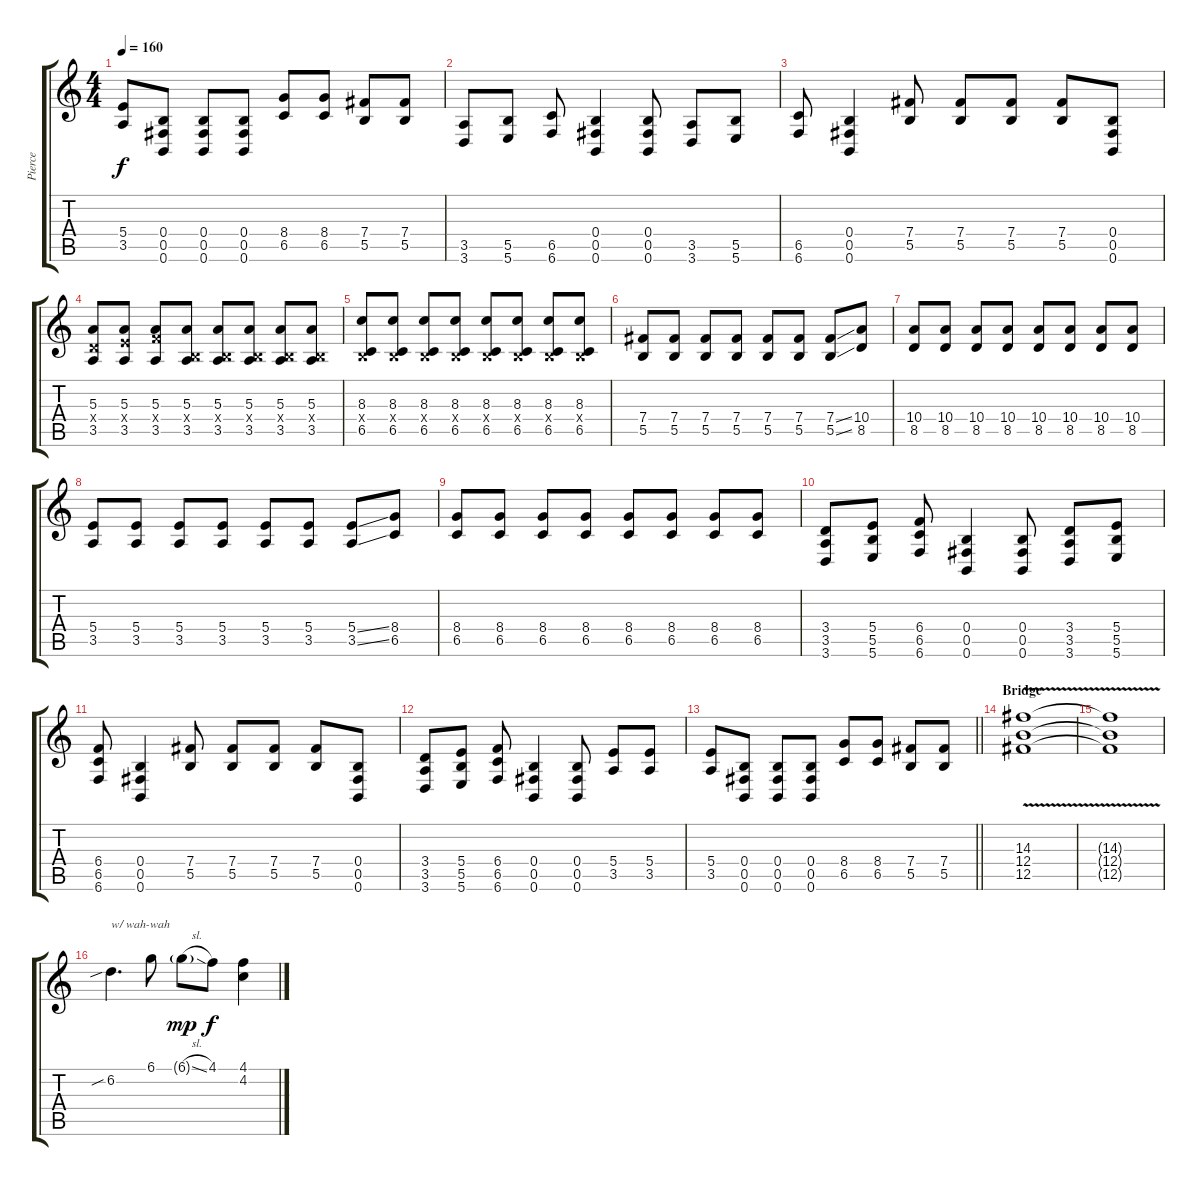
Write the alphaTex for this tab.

\track ("Pierce" "Pierce") {instrument distortionguitar}
\staff {score tabs}
\tuning (Db4 Ab3 E3 B2 Gb2 B1) {hide}
\ts (4 4)
\tempo 160
\clef g2
\ks c
(5.4 3.5).8{dy f} (0.4 0.5 0.6).8 (0.4 0.5 0.6).8 (0.4 0.5 0.6).8 (8.4 6.5).8 (8.4 6.5).8 (7.4 5.5).8 (7.4 5.5).8 |
(3.5 3.6).8 (5.5 5.6).8 (6.5 6.6).8 (0.4 0.5 0.6).4 (0.4 0.5 0.6).8 (3.5 3.6).8 (5.5 5.6).8 |
(6.5 6.6).8 (0.4 0.5 0.6).4 (7.4 5.5).8 (7.4 5.5).8 (7.4 5.5).8 (7.4 5.5).8 (0.4 0.5 0.6).8 |
(5.3 3.4{x} 3.5).8 (5.3 5.4{x} 3.5).8 (5.3 6.4{x} 3.5).8 (5.3 0.4{x} 3.5).8 (5.3 0.4{x} 3.5).8 (5.3 0.4{x} 3.5).8 (5.3 0.4{x} 3.5).8 (5.3 0.4{x} 3.5).8 |
(8.3 0.4{x} 6.5).8 (8.3 0.4{x} 6.5).8 (8.3 0.4{x} 6.5).8 (8.3 0.4{x} 6.5).8 (8.3 0.4{x} 6.5).8 (8.3 0.4{x} 6.5).8 (8.3 0.4{x} 6.5).8 (8.3 0.4{x} 6.5).8 |
(7.4 5.5).8 (7.4 5.5).8 (7.4 5.5).8 (7.4 5.5).8 (7.4 5.5).8 (7.4 5.5).8 (7.4{ss} 5.5{ss}).8 (10.4 8.5).8 |
(10.4 8.5).8 (10.4 8.5).8 (10.4 8.5).8 (10.4 8.5).8 (10.4 8.5).8 (10.4 8.5).8 (10.4 8.5).8 (10.4 8.5).8 |
(5.4 3.5).8 (5.4 3.5).8 (5.4 3.5).8 (5.4 3.5).8 (5.4 3.5).8 (5.4 3.5).8 (5.4{ss} 3.5{ss}).8 (8.4 6.5).8 |
(8.4 6.5).8 (8.4 6.5).8 (8.4 6.5).8 (8.4 6.5).8 (8.4 6.5).8 (8.4 6.5).8 (8.4 6.5).8 (8.4 6.5).8 |
(3.4 3.5 3.6).8 (5.4 5.5 5.6).8 (6.4 6.5 6.6).8 (0.4 0.5 0.6).4 (0.4 0.5 0.6).8 (3.4 3.5 3.6).8 (5.4 5.5 5.6).8 |
(6.4 6.5 6.6).8 (0.4 0.5 0.6).4 (7.4 5.5).8 (7.4 5.5).8 (7.4 5.5).8 (7.4 5.5).8 (0.4 0.5 0.6).8 |
(3.4 3.5 3.6).8 (5.4 5.5 5.6).8 (6.4 6.5 6.6).8 (0.4 0.5 0.6).4 (0.4 0.5 0.6).8 (5.4 3.5).8 (5.4 3.5).8 |
\barLineRight lightlight
(5.4 3.5).8 (0.4 0.5 0.6).8 (0.4 0.5 0.6).8 (0.4 0.5 0.6).8 (8.4 6.5).8 (8.4 6.5).8 (7.4 5.5).8 (7.4 5.5).8 |
\section ("" "Bridge")
(14.3{v} 12.4{v} 12.5{v}).1 |
(14.3{t} 12.4{t} 12.5{t}).1 |
6.2{sib}.4{d txt "w/ wah-wah"} 6.1.8 6.1{sl g}.8{dy mp} 4.1.8{dy f} (4.1 4.2).4
